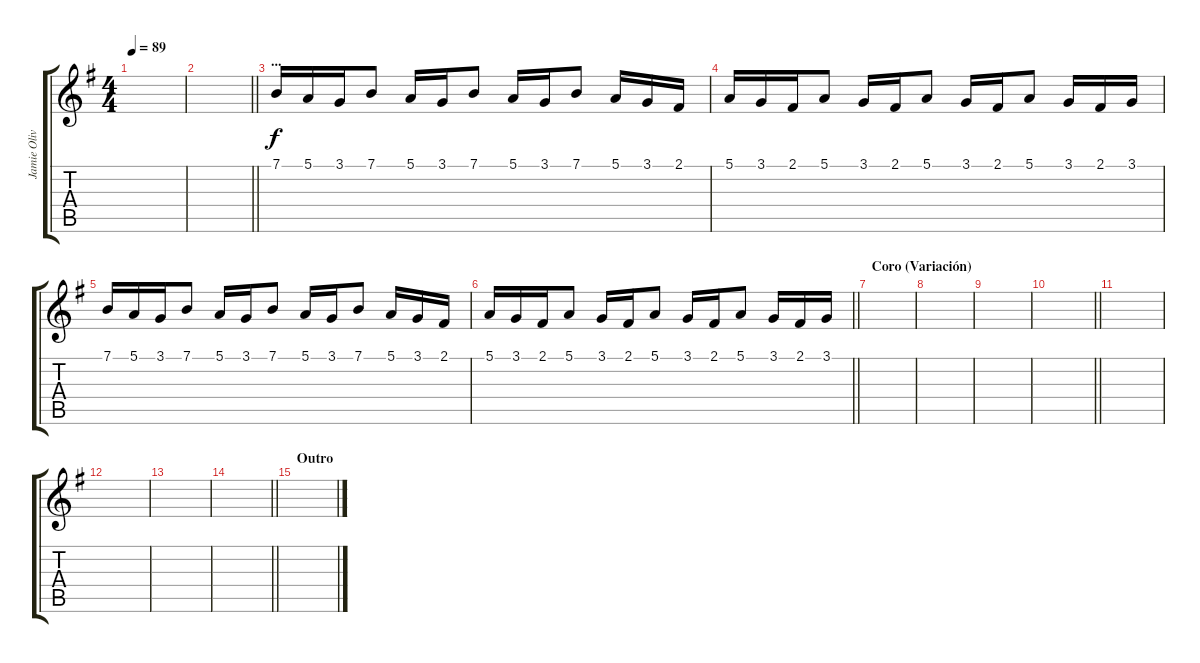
\track ("Jamie Oliver (Teclados)" "Jamie Oliv") {instrument electricgrandpiano}
\staff {score tabs}
\tuning (E4 B3 G3 D3 A2 E2) {hide}
\ts (4 4)
\tempo 89
\clef g2
\ks g
|
\barLineRight lightlight
|
\section ("" "...")
7.1.16 5.1.16 3.1.16 7.1.8 5.1.16 3.1.16 7.1.8 5.1.16 3.1.16 7.1.8 5.1.16 3.1.16 2.1.16 |
5.1.16 3.1.16 2.1.16 5.1.8 3.1.16 2.1.16 5.1.8 3.1.16 2.1.16 5.1.8 3.1.16 2.1.16 3.1.16 |
7.1.16 5.1.16 3.1.16 7.1.8 5.1.16 3.1.16 7.1.8 5.1.16 3.1.16 7.1.8 5.1.16 3.1.16 2.1.16 |
\barLineRight lightlight
5.1.16 3.1.16 2.1.16 5.1.8 3.1.16 2.1.16 5.1.8 3.1.16 2.1.16 5.1.8 3.1.16 2.1.16 3.1.16 |
\section ("" "Coro (Variación)")
|
|
|
\barLineRight lightlight
|
|
|
|
\barLineRight lightlight
|
\section ("" "Outro")
